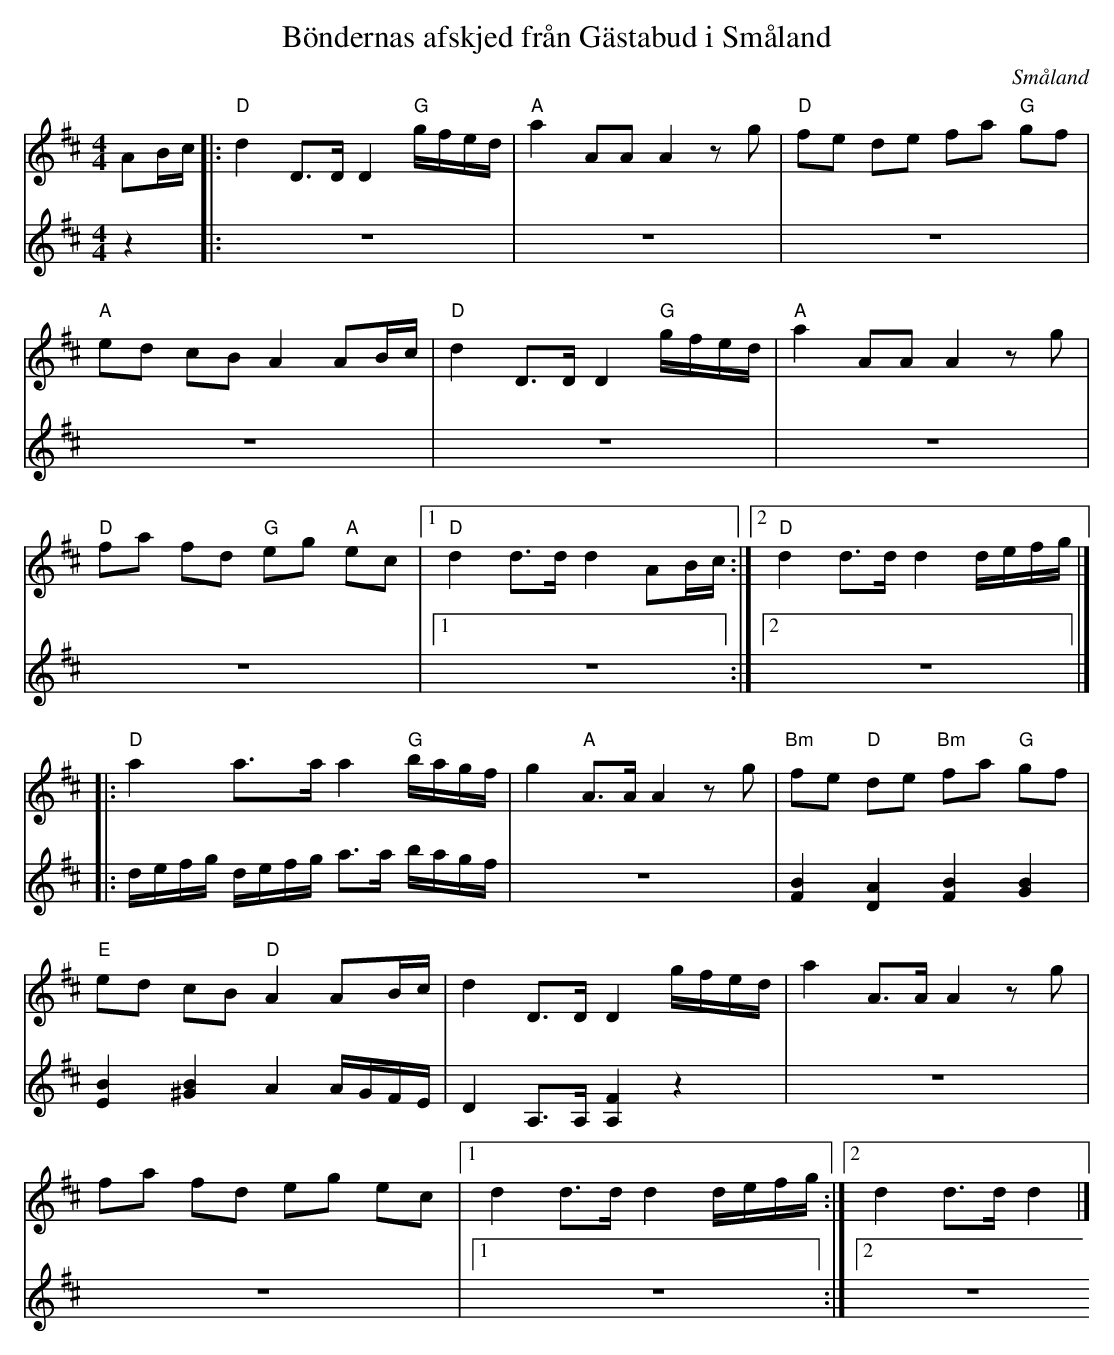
X:1
T:Böndernas afskjed från Gästabud i Småland
O:Småland
M:4/4
L:1/16
K:D
[V:1]A2Bc|:"D" d4 D3D D4 "G" gfed|"A" a4 A2A2 A4 z2g2|"D" f2e2 d2e2 f2a2 "G" g2f2|
[V:2]z4  |:z16                   |z16                |z16                        |
[V:1]"A" e2d2 c2B2 A4 A2Bc|"D" d4 D3D D4 "G" gfed|"A" a4 A2A2 A4 z2g2|
[V:2]z16                  |z16                   |z16                |
[V:1]"D" f2a2 f2d2 "G" e2g2 "A" e2c2|1 "D" d4d3d d4 A2Bc:|2 "D" d4 d3d d4 defg|]
[V:2]z16                            |1 z16              :|2 z16               |]
[V:1]|:"D" a4 a3a a4 "G" bagf|g4 "A" A3A A4 z2g2|"Bm" f2e2 "D" d2e2 "Bm" f2a2 "G" g2f2|
[V:2]|:defg defg a3a bagf      |z16               |[F4 B4][D4 A4][F4 B4][G4 B4]         |
[V:1]"E" e2d2 c2B2 "D" A4 A2Bc|d4 D3D D4 gfed      |a4 A3A A4 z2g2|
[V:2][E4 B4][^G4 B4] A4 AGFE  |D4 A,3A, [A,4 F4] z4|z16|
[V:1]f2a2 f2d2 e2g2 e2c2|1 d4 d3d d4 defg:|2 d4 d3d d4|]
[V:2]z16                |1 z16           :|2 z16      |]
